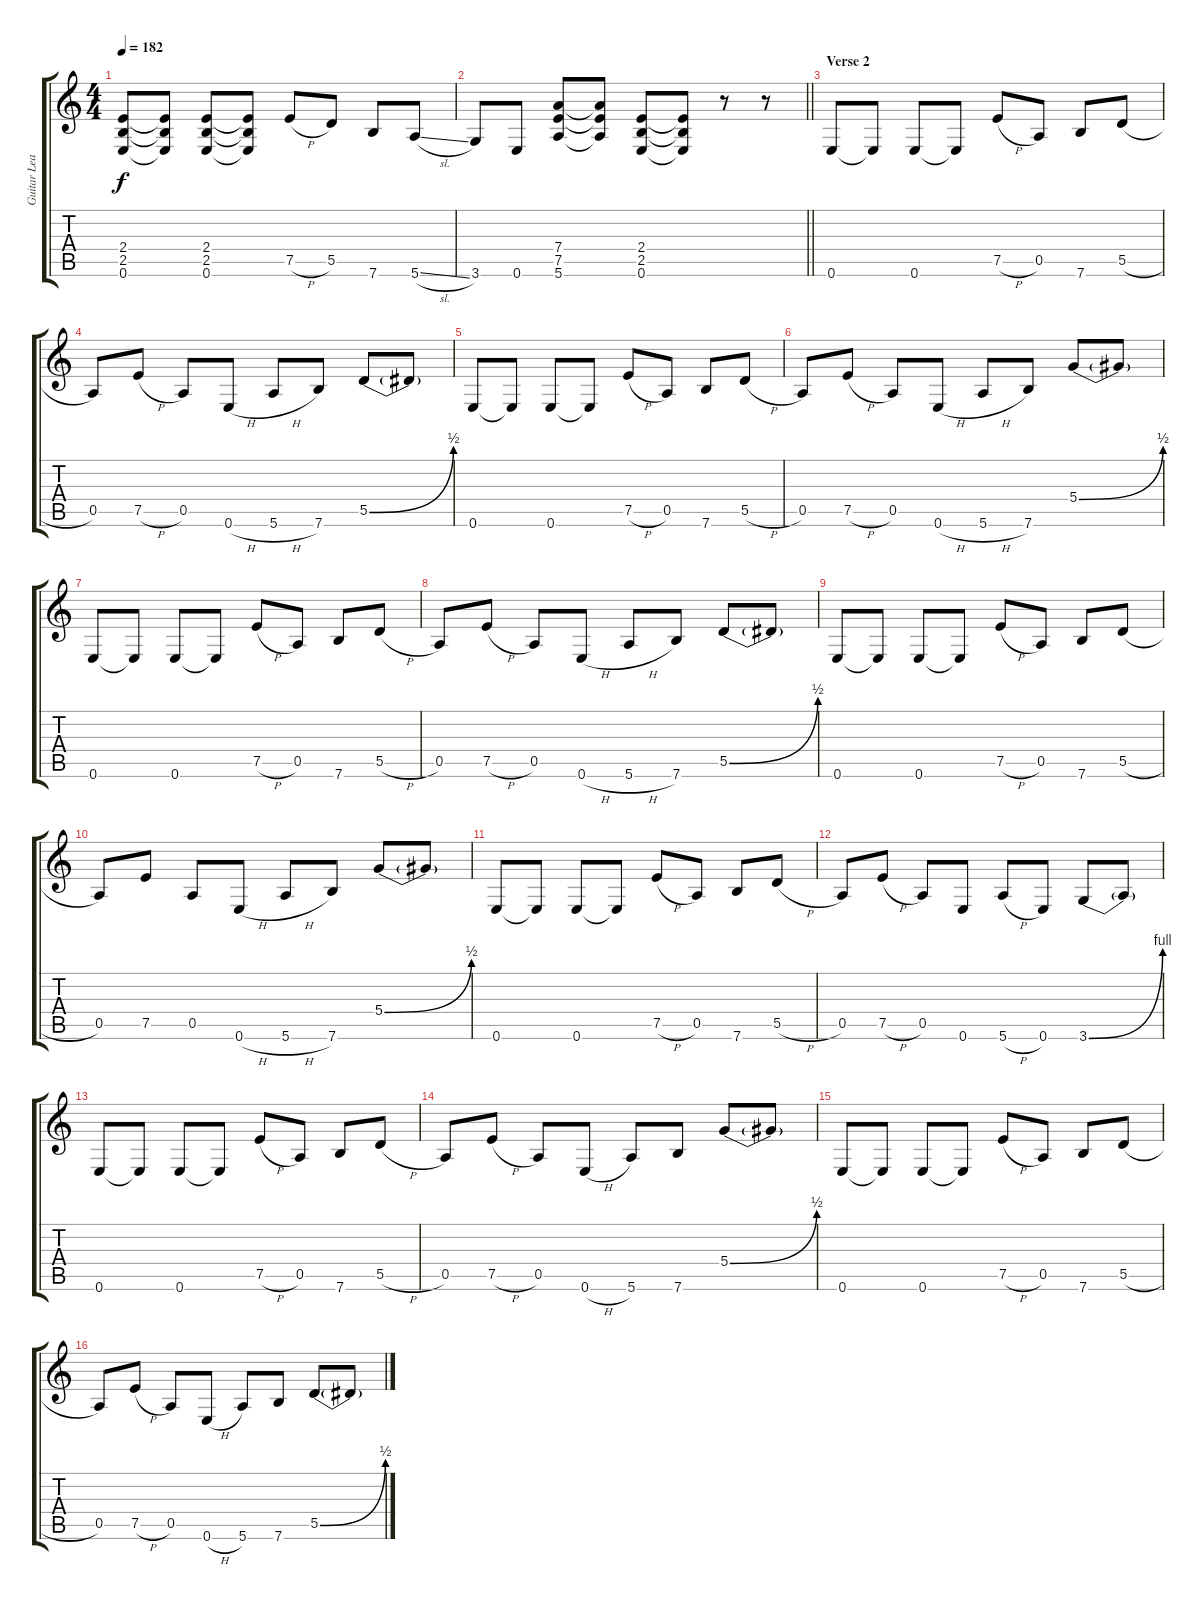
\track ("Guitar Lead" "Guitar Lea") {instrument overdrivenguitar}
\staff {score tabs}
\tuning (E4 B3 G3 D3 A2 E2) {hide}
\ts (4 4)
\tempo 182
\clef g2
\ks c
(2.4 2.5 0.6).8{dy f} (2.4{t} 2.5{t} 0.6{t}).8 (2.4 2.5 0.6).8 (2.4{t} 2.5{t} 0.6{t}).8 7.5{h}.8 5.5.8 7.6.8 5.6{sl}.8 |
\barLineRight lightlight
3.6.8 0.6.8 (7.4 7.5 5.6).8 (7.4{t} 7.5{t} 5.6{t}).8 (2.4 2.5 0.6).8 (2.4{t} 2.5{t} 0.6{t}).8 r.8 r.8 |
\section ("" "Verse 2")
0.6.8 0.6{t}.8 0.6.8 0.6{t}.8 7.5{h}.8 0.5.8 7.6.8 5.5{h}.8 |
0.5.8 7.5{h}.8 0.5.8 0.6{h}.8 5.6{h}.8 7.6.8 5.5{be (bend 0 0 60 2)}.8 5.5{t}.8 |
0.6.8 0.6{t}.8 0.6.8 0.6{t}.8 7.5{h}.8 0.5.8 7.6.8 5.5{h}.8 |
0.5.8 7.5{h}.8 0.5.8 0.6{h}.8 5.6{h}.8 7.6.8 5.4{be (bend 0 0 60 2)}.8 5.4{t}.8 |
0.6.8 0.6{t}.8 0.6.8 0.6{t}.8 7.5{h}.8 0.5.8 7.6.8 5.5{h}.8 |
0.5.8 7.5{h}.8 0.5.8 0.6{h}.8 5.6{h}.8 7.6.8 5.5{be (bend 0 0 60 2)}.8 5.5{t}.8 |
0.6.8 0.6{t}.8 0.6.8 0.6{t}.8 7.5{h}.8 0.5.8 7.6.8 5.5{h}.8 |
0.5.8 7.5.8 0.5.8 0.6{h}.8 5.6{h}.8 7.6.8 5.4{be (bend 0 0 60 2)}.8 5.4{t}.8 |
0.6.8 0.6{t}.8 0.6.8 0.6{t}.8 7.5{h}.8 0.5.8 7.6.8 5.5{h}.8 |
0.5.8 7.5{h}.8 0.5.8 0.6.8 5.6{h}.8 0.6.8 3.6{be (bend 0 0 60 4)}.8 3.6{t}.8 |
0.6.8 0.6{t}.8 0.6.8 0.6{t}.8 7.5{h}.8 0.5.8 7.6.8 5.5{h}.8 |
0.5.8 7.5{h}.8 0.5.8 0.6{h}.8 5.6.8 7.6.8 5.4{be (bend 0 0 60 2)}.8 5.4{t}.8 |
0.6.8 0.6{t}.8 0.6.8 0.6{t}.8 7.5{h}.8 0.5.8 7.6.8 5.5{h}.8 |
0.5.8 7.5{h}.8 0.5.8 0.6{h}.8 5.6.8 7.6.8 5.5{be (bend 0 0 60 2)}.8 5.5{t}.8
